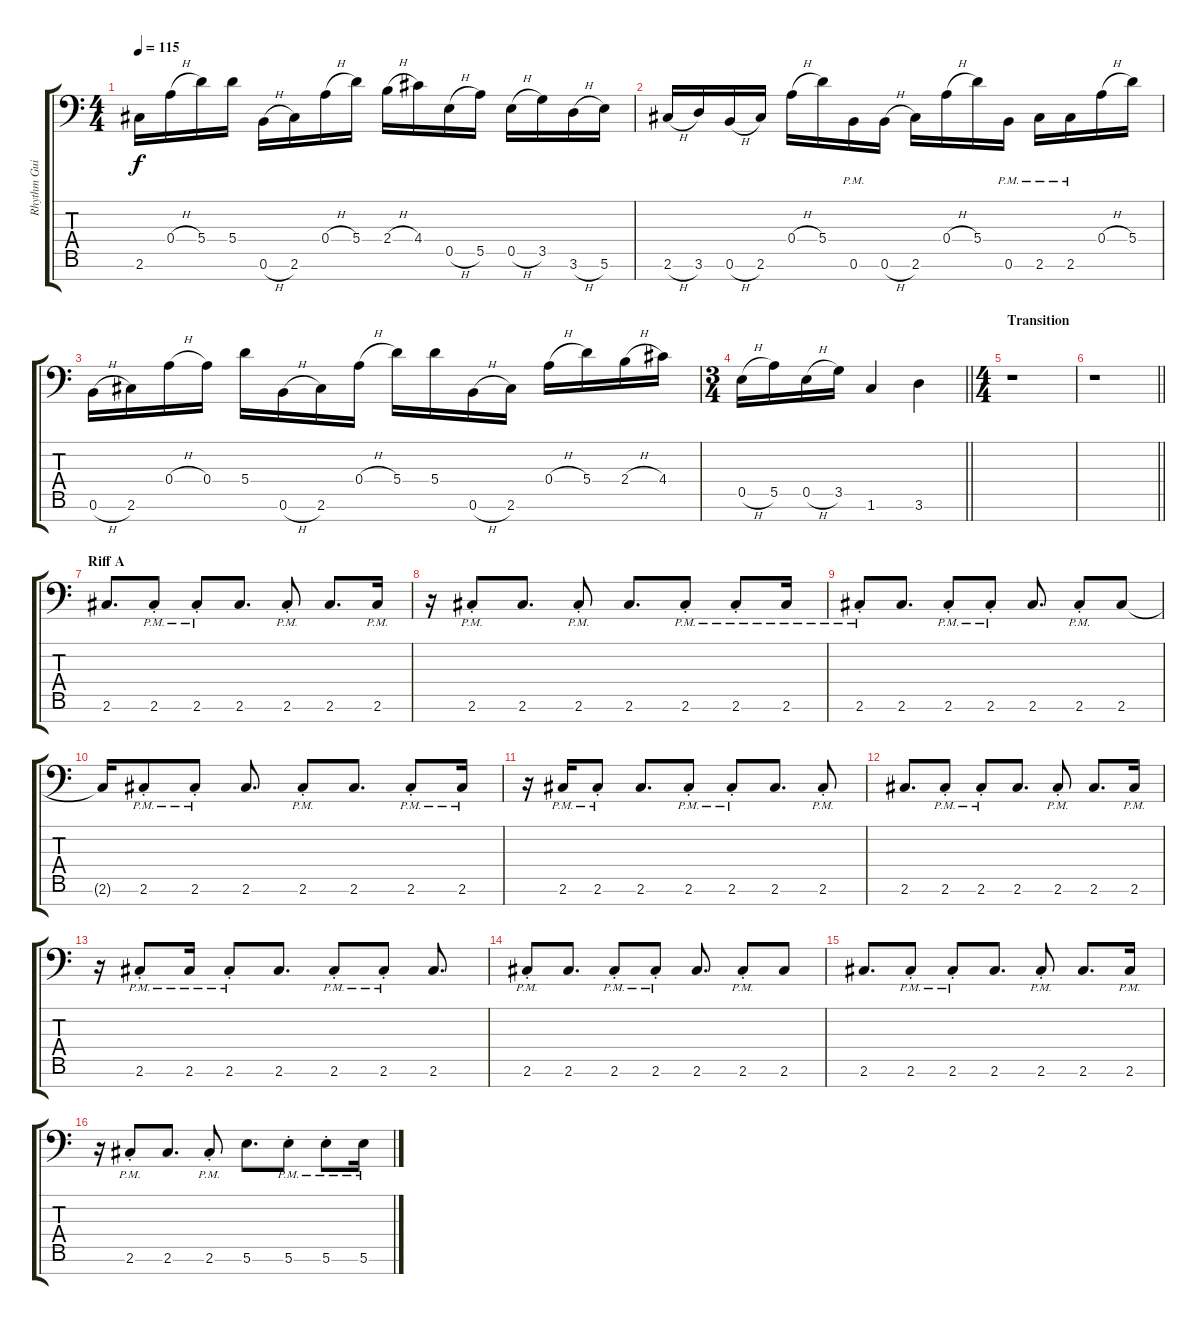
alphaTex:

\track ("Rhythm Guitar R" "Rhythm Gui") {instrument overdrivenguitar}
\staff {score tabs}
\tuning (B3 G3 D3 A2 E2 B1 Gb1) {hide}
\ts (4 4)
\tempo 115
\clef f4
\ks c
2.6.16{dy f} 0.4{h}.16 5.4.16 5.4.16 0.6{h}.16 2.6.16 0.4{h}.16 5.4.16 2.4{h}.16 4.4.16 0.5{h}.16 5.5.16 0.5{h}.16 3.5.16 3.6{h}.16 5.6.16 |
2.6{h}.16 3.6.16 0.6{h}.16 2.6.16 0.4{h}.16 5.4.16 0.6{pm}.16 0.6{h}.16 2.6.16 0.4{h}.16 5.4.16 0.6{pm}.16 2.6{pm}.16 2.6{pm}.16 0.4{h}.16 5.4.16 |
0.6{h}.16 2.6.16 0.4{h}.16 0.4.16 5.4.16 0.6{h}.16 2.6.16 0.4{h}.16 5.4.16 5.4.16 0.6{h}.16 2.6.16 0.4{h}.16 5.4.16 2.4{h}.16 4.4.16 |
\ts (3 4)
\barLineRight lightlight
0.5{h}.16 5.5.16 0.5{h}.16 3.5.16 1.6.4 3.6.4 |
\ts (4 4)
\section ("" "Transition")
r.1 |
\barLineRight lightlight
r.1 |
\section ("" "Riff A")
2.6.8{d} 2.6{pm st}.8 2.6{pm st}.8 2.6.8{d} 2.6{pm st}.8 2.6.8{d} 2.6{pm}.16 |
r.16 2.6{pm st}.8 2.6.8{d} 2.6{pm st}.8 2.6.8{d} 2.6{pm st}.8 2.6{pm st}.8 2.6{pm}.16 |
2.6{pm st}.8 2.6.8{d} 2.6{pm st}.8 2.6{pm st}.8 2.6.8{d} 2.6{pm st}.8 2.6.8 |
2.6{t}.16 2.6{pm st}.8 2.6{pm st}.8 2.6.8{d} 2.6{pm st}.8 2.6.8{d} 2.6{pm st}.8 2.6{pm}.16 |
r.16 2.6{pm}.16 2.6{pm st}.8 2.6.8{d} 2.6{pm st}.8 2.6{pm st}.8 2.6.8{d} 2.6{pm st}.8 |
2.6.8{d} 2.6{pm st}.8 2.6{pm st}.8 2.6.8{d} 2.6{pm st}.8 2.6.8{d} 2.6{pm}.16 |
r.16 2.6{pm st}.8 2.6{pm}.16 2.6{pm st}.8 2.6.8{d} 2.6{pm st}.8 2.6{pm st}.8 2.6.8{d} |
2.6{pm st}.8 2.6.8{d} 2.6{pm st}.8 2.6{pm st}.8 2.6.8{d} 2.6{pm st}.8 2.6.8 |
2.6.8{d} 2.6{pm st}.8 2.6{pm st}.8 2.6.8{d} 2.6{pm st}.8 2.6.8{d} 2.6{pm}.16 |
r.16 2.6{pm st}.8 2.6.8{d} 2.6{pm st}.8 5.6.8{d} 5.6{pm st}.8 5.6{pm st}.8 5.6{pm}.16
